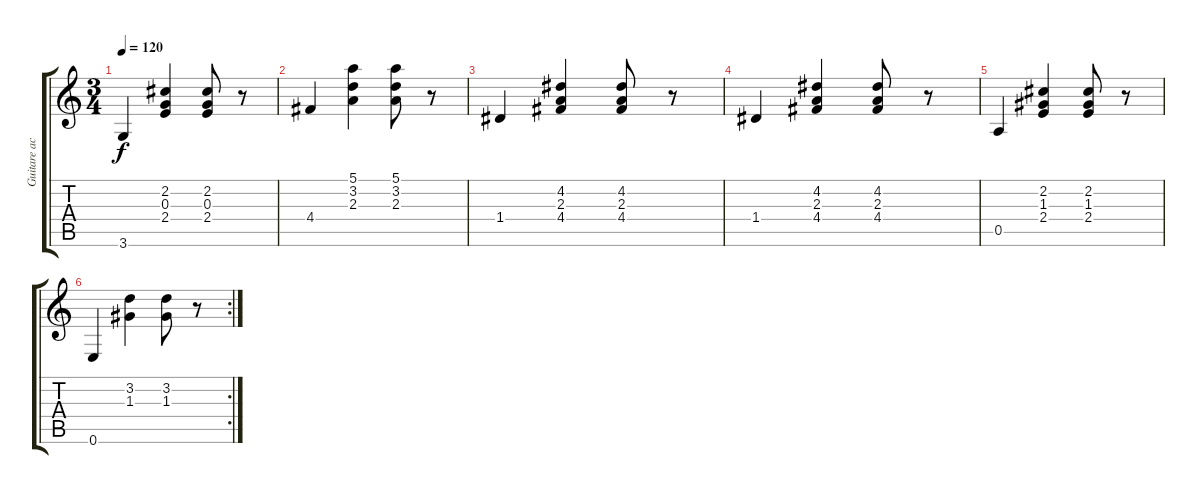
\track ("Guitare accompagnement" "Guitare ac") {instrument acousticguitarnylon}
\staff {score tabs}
\tuning (E4 B3 G3 D3 A2 E2) {hide}
\ts (3 4)
\tempo 120
\clef g2
\ks c
3.6.4{dy f} (2.2 0.3 2.4).4 (2.2 0.3 2.4).8 r.8 |
4.4.4 (5.1 3.2 2.3).4 (5.1 3.2 2.3).8 r.8 |
1.4.4 (4.2 2.3 4.4).4 (4.2 2.3 4.4).8 r.8 |
1.4.4 (4.2 2.3 4.4).4 (4.2 2.3 4.4).8 r.8 |
0.5.4 (2.2 1.3 2.4).4 (2.2 1.3 2.4).8 r.8 |
\rc 2
0.6.4 (3.2 1.3).4 (3.2 1.3).8 r.8
